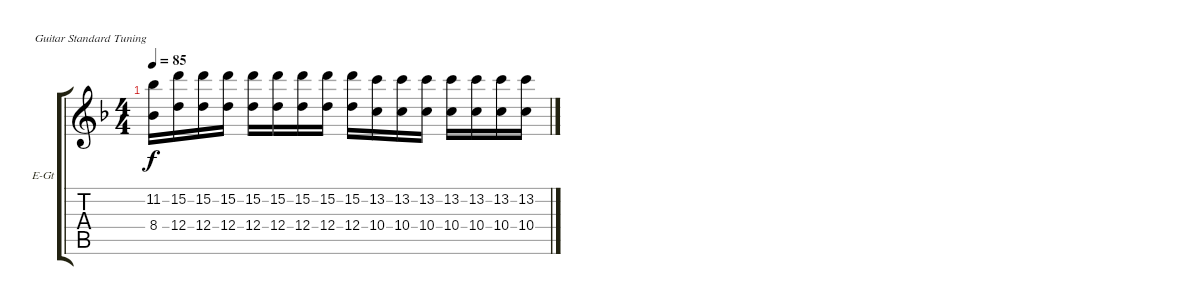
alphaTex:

\bracketExtendMode groupsimilarinstruments
\firstSystemTrackNameOrientation horizontal
\otherSystemsTrackNameOrientation horizontal
\track ("Lead Guitar 2" "E-Gt") {instrument distortionguitar}
\staff {score tabs}
\tuning (E4 B3 G3 D3 A2 E2)
\ts (4 4)
\tempo 85
\clef g2
\ks dminor
(8.4 11.2).16{dy f} (12.4 15.2).16 (12.4 15.2).16 (12.4 15.2).16 (12.4 15.2).16 (12.4 15.2).16 (12.4 15.2).16 (12.4 15.2).16 (12.4 15.2).16 (10.4 13.2).16 (10.4 13.2).16 (10.4 13.2).16 (10.4 13.2).16 (10.4 13.2).16 (10.4 13.2).16 (10.4 13.2).16
